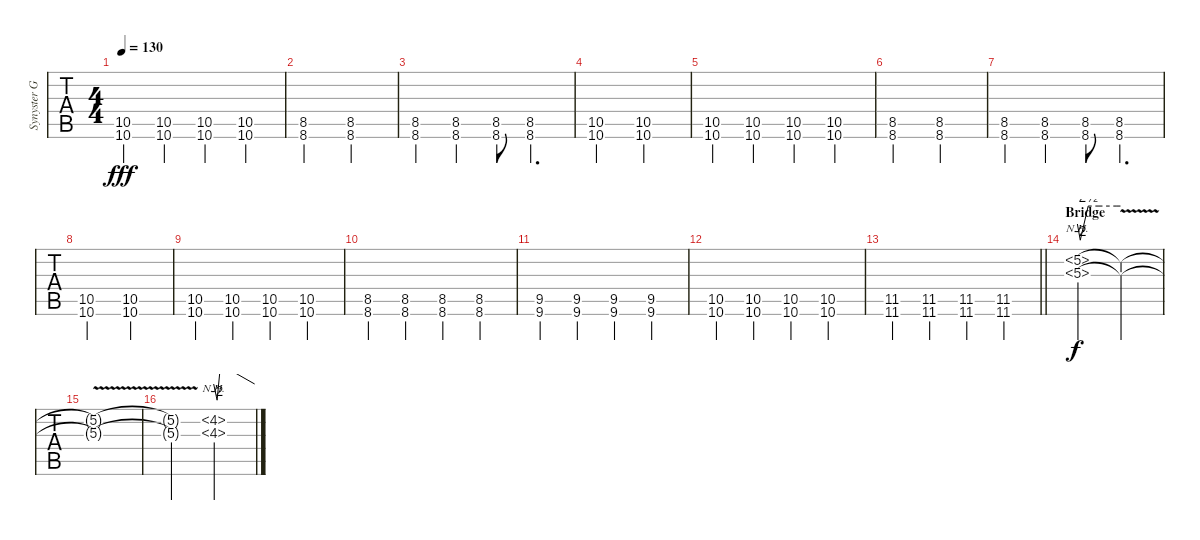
\track ("Synyster Gates" "Synyster G") {instrument distortionguitar}
\staff {tabs}
\tuning (E4 B3 G3 D3 A2 D2) {hide}
\ts (4 4)
\tempo 130
\clef g2
\ks c
(10.5 10.6).4{dy fff} (10.5 10.6).4 (10.5 10.6).4 (10.5 10.6).4 |
(8.5 8.6).2 (8.5 8.6).2 |
(8.5 8.6).4 (8.5 8.6).4 (8.5 8.6).8 (8.5 8.6).4{d} |
(10.5 10.6).2 (10.5 10.6).2 |
(10.5 10.6).4 (10.5 10.6).4 (10.5 10.6).4 (10.5 10.6).4 |
(8.5 8.6).2 (8.5 8.6).2 |
(8.5 8.6).4 (8.5 8.6).4 (8.5 8.6).8 (8.5 8.6).4{d} |
(10.5 10.6).2 (10.5 10.6).2 |
(10.5 10.6).4 (10.5 10.6).4 (10.5 10.6).4 (10.5 10.6).4 |
(8.5 8.6).4 (8.5 8.6).4 (8.5 8.6).4 (8.5 8.6).4 |
(9.5 9.6).4 (9.5 9.6).4 (9.5 9.6).4 (9.5 9.6).4 |
(10.5 10.6).4 (10.5 10.6).4 (10.5 10.6).4 (10.5 10.6).4 |
\barLineRight lightlight
(11.5 11.6).4 (11.5 11.6).4 (11.5 11.6).4 (11.5 11.6).4 |
\section ("" "Bridge")
(5.2{nh} 5.3{nh}).2{tbe (custom default 0 0 4 -8 15 10 30 10 55 10 60 10) dy f volume 8} (5.2{v t} 5.3{v t}).2 |
(5.2{v t} 5.3{v t}).1 |
(5.2{v t} 5.3{v t}).2 (4.2{nh} 4.3{nh}).2{tbe (custom default 0 0 5 -8 10 12 60 0)}
